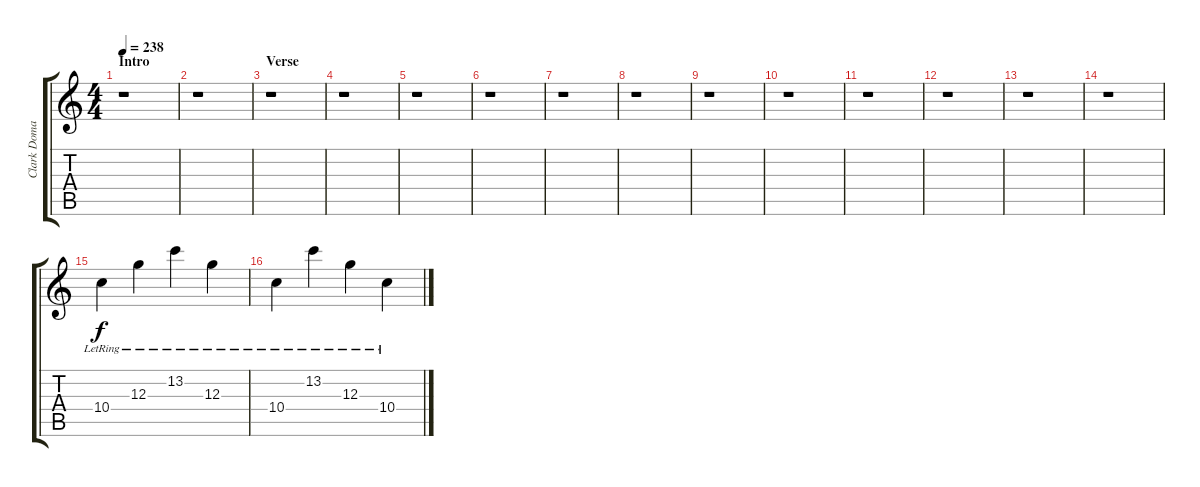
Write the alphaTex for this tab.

\track ("Clark Domae" "Clark Doma") {instrument electricguitarclean}
\staff {score tabs}
\tuning (E4 B3 G3 D3 A2 E2) {hide}
\ts (4 4)
\section ("" "Intro")
\tempo 238
\clef g2
\ks c
r.1{dy f instrument electricguitarclean} |
r.1 |
\section ("" "Verse")
r.1 |
r.1 |
r.1 |
r.1 |
r.1 |
r.1 |
r.1 |
r.1 |
r.1 |
r.1 |
r.1 |
r.1 |
10.4{lr}.4 12.3{lr}.4 13.2{lr}.4 12.3{lr}.4 |
10.4{lr}.4 13.2{lr}.4 12.3{lr}.4 10.4{lr}.4
